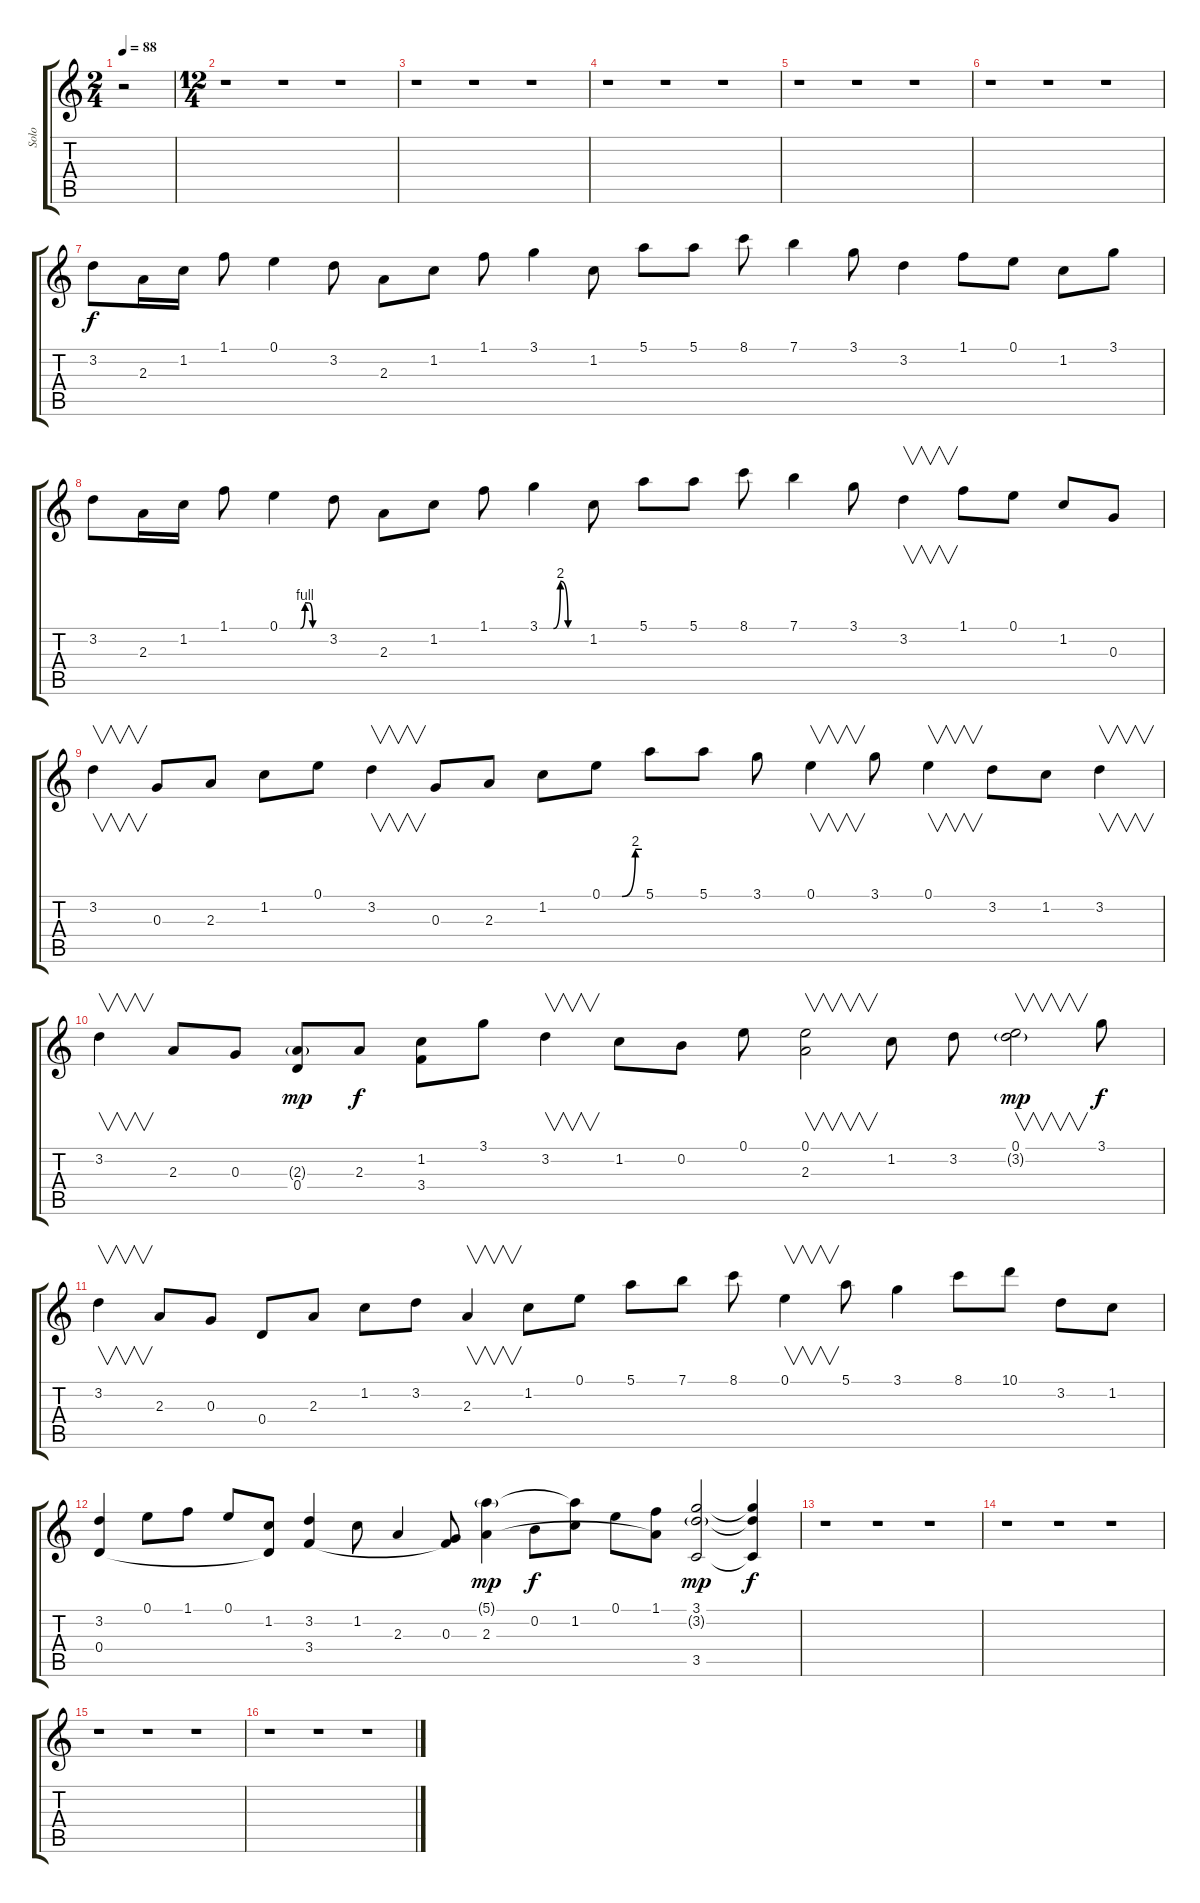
\track ("Solo" "Solo") {instrument overdrivenguitar}
\staff {score tabs}
\tuning (E4 B3 G3 D3 A2 E2) {hide}
\ts (2 4)
\tempo 88
\clef g2
\ks c
r.2{dy f instrument overdrivenguitar} |
\ts (12 4)
r.1 r.1 r.1 |
r.1 r.1 r.1 |
r.1 r.1 r.1 |
r.1 r.1 r.1 |
r.1 r.1 r.1 |
3.2.8 2.3.16 1.2.16 1.1.8 0.1.4 3.2.8 2.3.8 1.2.8 1.1.8 3.1.4 1.2.8 5.1.8 5.1.8 8.1.8 7.1.4 3.1.8 3.2.4 1.1.8 0.1.8 1.2.8 3.1.8 |
3.2.8 2.3.16 1.2.16 1.1.8 0.1{be (custom 0 0 27 0 33 4 38 4 43 0 60 0)}.4 3.2.8 2.3.8 1.2.8 1.1.8 3.1{be (custom 0 0 18 0 27 8 37 0 60 0)}.4 1.2.8 5.1.8 5.1.8 8.1.8 7.1.4 3.1.8 3.2.4{v} 1.1.8 0.1.8 1.2.8 0.3.8 |
3.2.4{v} 0.3.8 2.3.8 1.2.8 0.1.8 3.2.4{v} 0.3.8 2.3.8 1.2.8 0.1{be (custom 0 0 30 0 50 8 60 8)}.8 5.1.8 5.1.8 3.1.8 0.1.4{v} 3.1.8 0.1.4{v} 3.2.8 1.2.8 3.2.4{v} |
3.2.4{v} 2.3.8 0.3.8 (2.3{g} 0.4).8{dy mp} 2.3.8{dy f} (1.2 3.4).8 3.1.8 3.2.4{v} 1.2.8 0.2.8 0.1.8 (0.1 2.3).2{v} 1.2.8 3.2.8 (0.1 3.2{g}).2{v dy mp} 3.1.8{dy f} |
3.2.4{v} 2.3.8 0.3.8 0.4.8 2.3.8 1.2.8 3.2.8 2.3.4{v} 1.2.8 0.1.8 5.1.8 7.1.8 8.1.8 0.1.4{v} 5.1.8 3.1.4 8.1.8 10.1.8 3.2.8 1.2.8 |
(3.2 0.4).4 0.1.8 1.1.8 0.1.8 (1.2 0.4{t}).8 (3.2 3.4).4 1.2.8 2.3.4 (0.3 3.4{t}).8 (5.1{g} 2.3).4{dy mp} 0.2.8{dy f} (5.1{t} 1.2).8 0.1.8 (1.1 2.3{t}).8 (3.1 3.2{g} 3.5).2{dy mp} (3.1{t} 3.2{t} 3.5{t}).4{dy f volume 8} |
r.1 r.1 r.1 |
r.1 r.1 r.1 |
r.1 r.1 r.1 |
r.1 r.1 r.1
